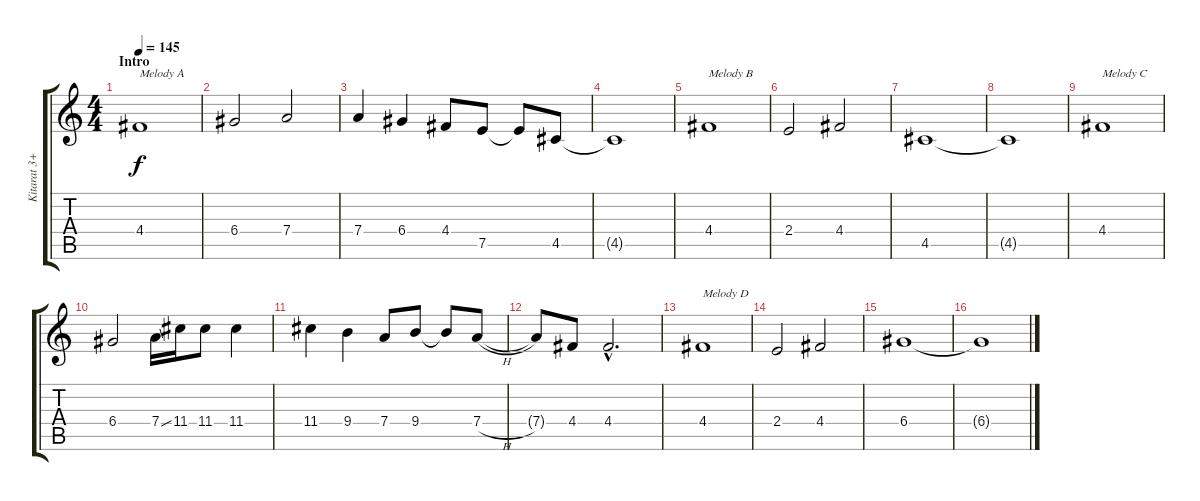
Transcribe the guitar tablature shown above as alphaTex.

\track ("Kitarat 3+4 (Melodia/Säkeistöt)" "Kitarat 3+") {instrument distortionguitar}
\staff {score tabs}
\tuning (E4 B3 G3 D3 A2 D2) {hide}
\ts (4 4)
\section ("" "Intro")
\tempo 145
\clef g2
\ks c
4.4.1{txt "Melody A" dy f volume 13 instrument distortionguitar} |
6.4.2 7.4.2 |
7.4.4 6.4.4 4.4.8 7.5.8 7.5{t}.8 4.5.8 |
4.5{t}.1 |
4.4.1{txt "Melody B"} |
2.4.2 4.4.2 |
4.5.1 |
4.5{t}.1 |
4.4.1{txt "Melody C"} |
6.4.2 7.4{ss}.16 11.4.16 11.4.8 11.4.4 |
11.4.4 9.4.4 7.4.8 9.4.8 9.4{t}.8 7.4{h}.8 |
7.4{t}.8 4.4.8 4.4{hac}.2{d} |
4.4.1{txt "Melody D"} |
2.4.2 4.4.2 |
6.4.1 |
6.4{t}.1
